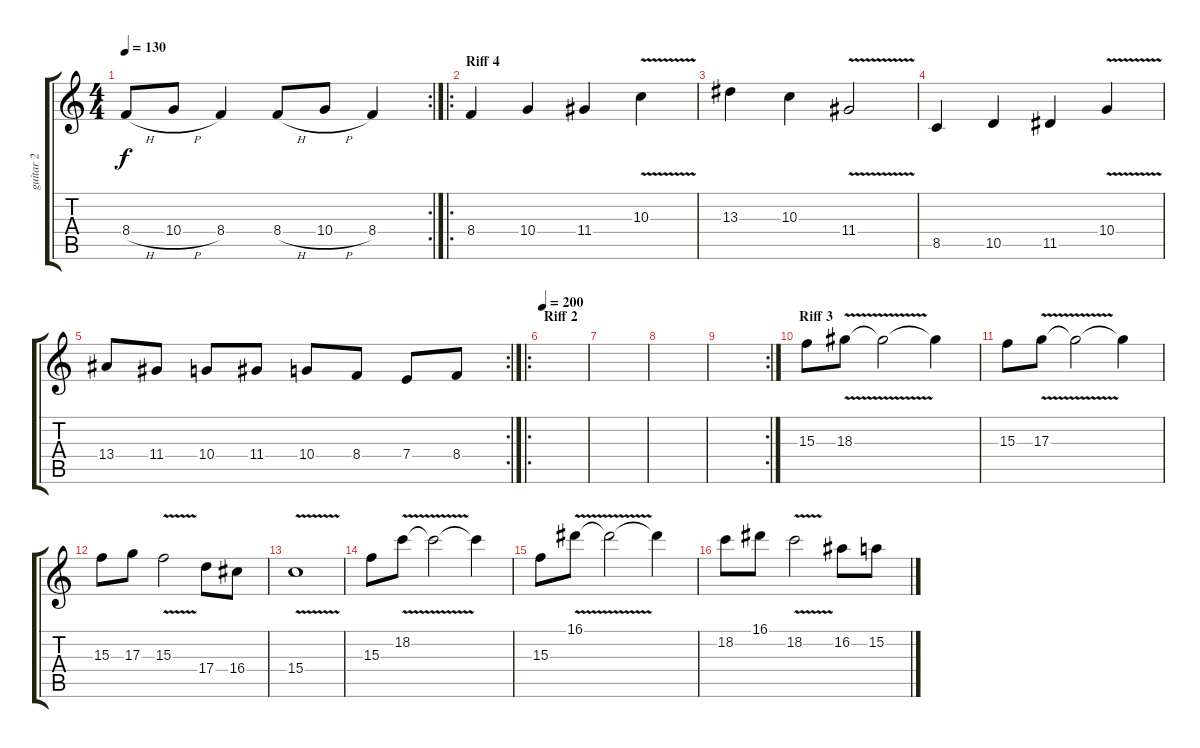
\track ("guitar 2" "guitar 2") {instrument overdrivenguitar}
\staff {score tabs}
\tuning (B3 Gb3 D3 A2 E2 B1) {hide}
\rc 2
\ts (4 4)
\tempo 130
\clef g2
\ks c
8.4{h}.8{dy f} 10.4{h}.8 8.4.4 8.4{h}.8 10.4{h}.8 8.4.4 |
\ro
\section ("" "Riff 4")
8.4.4 10.4.4 11.4.4 10.3{v}.4 |
13.3.4 10.3.4 11.4{v}.2 |
8.5.4 10.5.4 11.5.4 10.4{v}.4 |
\rc 2
13.4.8 11.4.8 10.4.8 11.4.8 10.4.8 8.4.8 7.4.8 8.4.8 |
\ro
\section ("" "Riff 2")
\tempo 200
|
|
|
\rc 2
|
\section ("" "Riff 3")
15.3.8 18.3{v}.8 18.3{t}.2 18.3{t}.4 |
15.3.8 17.3{v}.8 17.3{t}.2 17.3{t}.4 |
15.3.8 17.3.8 15.3{v}.2 17.4.8 16.4.8 |
15.4{v}.1 |
15.3.8 18.2{v}.8 18.2{t}.2 18.2{t}.4 |
15.3.8 16.1{v}.8 16.1{t}.2 16.1{t}.4 |
18.2.8 16.1.8 18.2{v}.2 16.2.8 15.2.8
